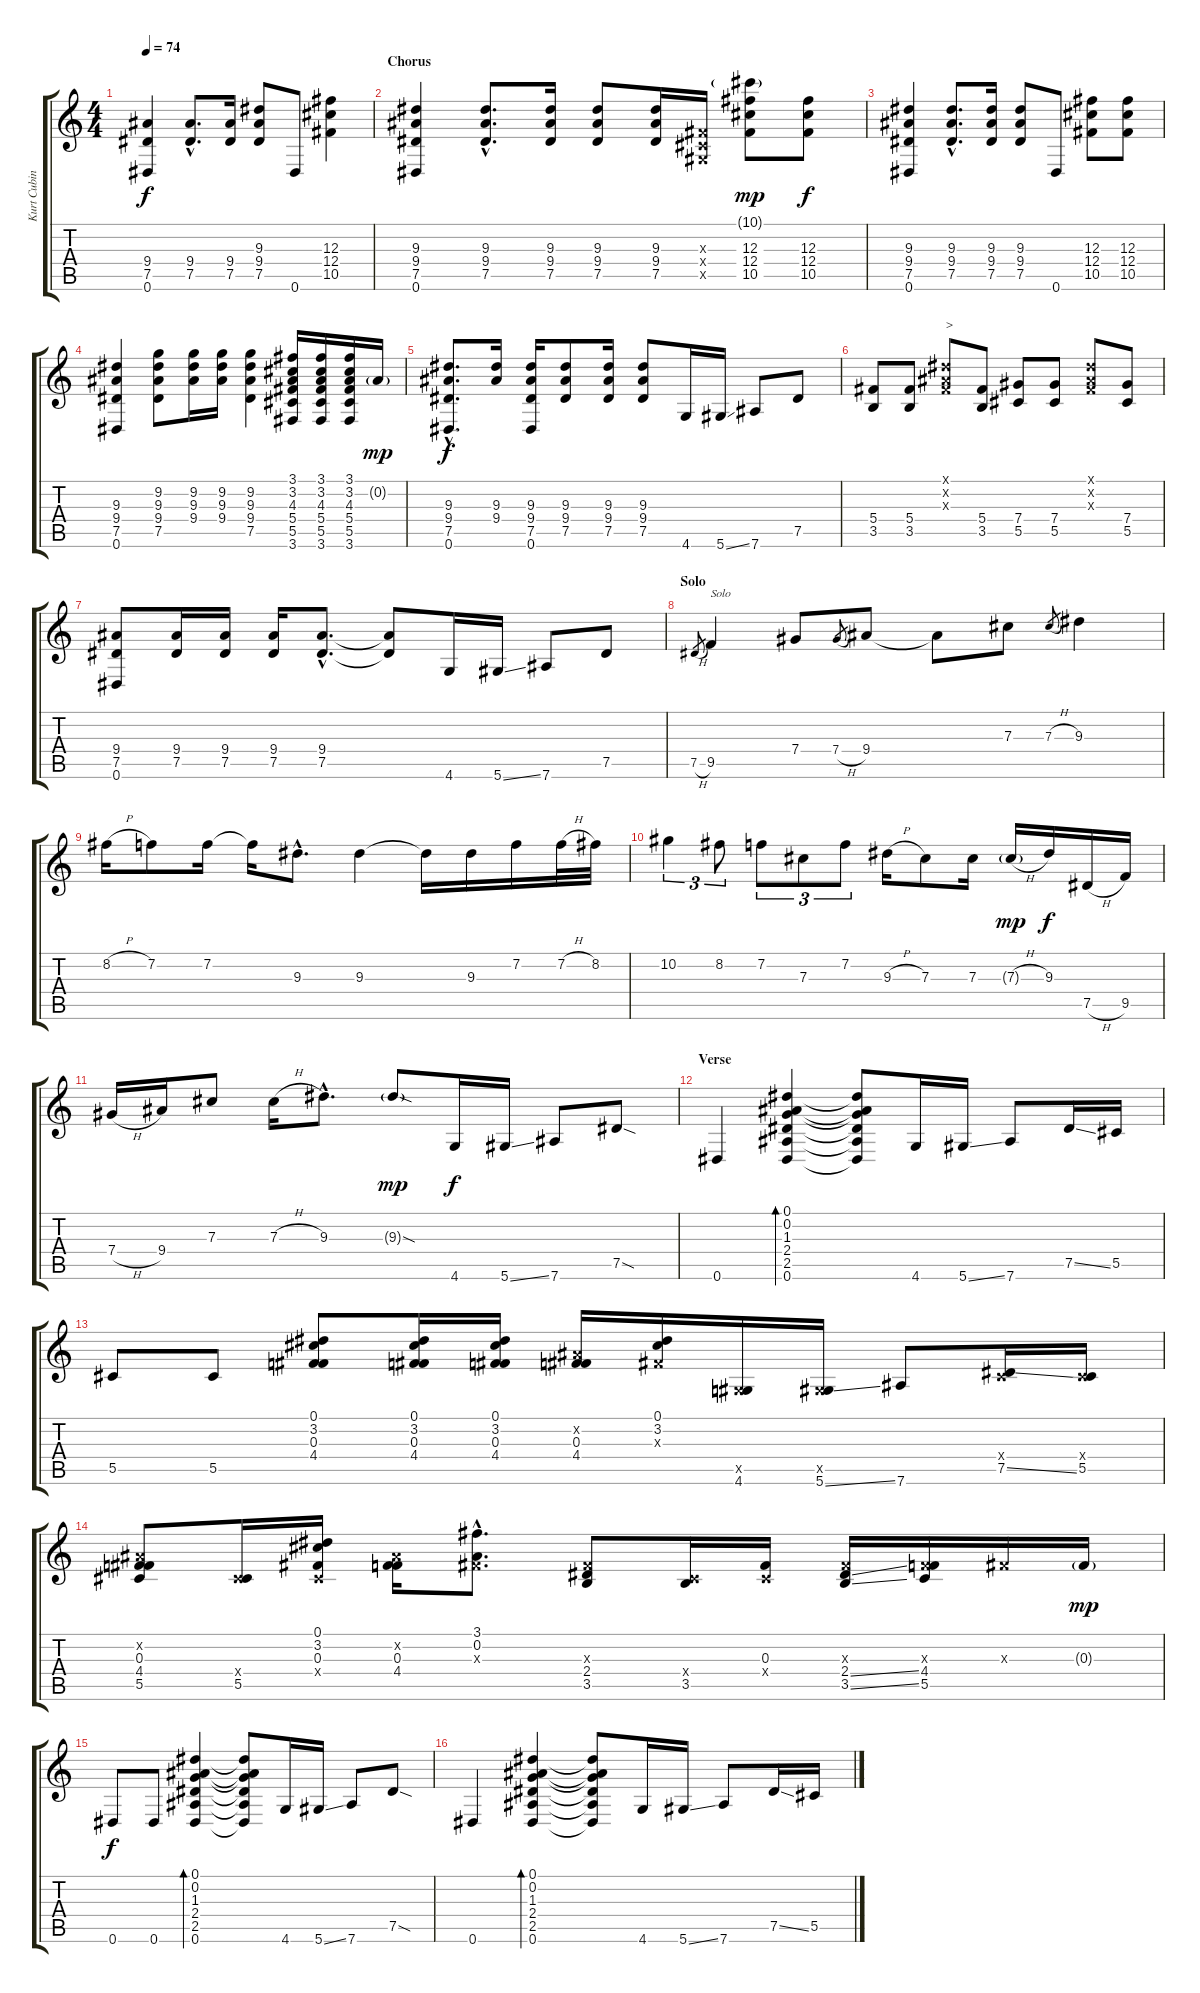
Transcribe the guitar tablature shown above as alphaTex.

\track ("Kurt Cubin" "Kurt Cubin") {instrument acousticguitarsteel}
\staff {score tabs}
\tuning (Eb4 Bb3 Gb3 Db3 Ab2 Eb2) {hide}
\ts (4 4)
\tempo 74
\clef g2
\ks c
(9.4 7.5 0.6).4{dy f} (9.4{hac} 7.5{hac}).8{d} (9.4 7.5).16 (9.3 9.4 7.5).8 0.6.8 (12.3 12.4 10.5).4 |
\section ("" "Chorus")
(9.3 9.4 7.5 0.6).4 (9.3{hac} 9.4{hac} 7.5{hac}).8{d} (9.3 9.4 7.5).16 (9.3 9.4 7.5).8 (9.3 9.4 7.5).16 (0.3{x} 0.4{x} 0.5{x}).16 (10.1{g} 12.3 12.4 10.5).8{dy mp} (12.3 12.4 10.5).8{dy f} |
(9.3 9.4 7.5 0.6).4 (9.3{hac} 9.4{hac} 7.5{hac}).8{d} (9.3 9.4 7.5).16 (9.3 9.4 7.5).8 0.6.8 (12.3 12.4 10.5).8 (12.3 12.4 10.5).8 |
(9.3 9.4 7.5 0.6).4 (9.2 9.3 9.4 7.5).8 (9.2 9.3 9.4).16 (9.2 9.3 9.4).16 (9.2 9.3 9.4 7.5).4 (3.1 3.2 4.3 5.4 5.5 3.6).16 (3.1 3.2 4.3 5.4 5.5 3.6).16 (3.1 3.2 4.3 5.4 5.5 3.6).16 0.2{g}.16{dy mp} |
(9.3{hac} 9.4{hac} 7.5{hac} 0.6{hac}).8{d dy f} (9.3 9.4).16 (9.3 9.4 7.5 0.6).16 (9.3 9.4 7.5).8 (9.3 9.4 7.5).16 (9.3 9.4 7.5).8 4.6.16 5.6{ss}.16 7.6.8 7.5.8 |
(5.4 3.5).8 (5.4 3.5).8 (0.1{x} 0.2{x} 0.3{x}).8{txt ">"} (5.4 3.5).8 (7.4 5.5).8 (7.4 5.5).8 (0.1{x} 0.2{x} 0.3{x}).8 (7.4 5.5).8 |
(9.4 7.5 0.6).8 (9.4 7.5).16 (9.4 7.5).16 (9.4 7.5).16 (9.4{hac} 7.5{hac}).8{d} (9.4{t} 7.5{t}).8 4.6.16 5.6{ss}.16 7.6.8 7.5.8 |
\section ("" "Solo")
7.5{h}.8{gr} 9.5.4{txt "Solo" volume 16} 7.4.8 7.4{h}.8{gr} 9.4.8 9.4{t}.8 7.3.8 7.3{h}.8{gr} 9.3.4 |
8.2{h}.16 7.2.8 7.2.16 7.2{t}.16 9.3{hac}.8{d} 9.3.4 9.3{t}.16 9.3.16 7.2.16 7.2{h}.32 8.2.32 |
10.2.4{tu (3 2)} 8.2.8{tu (3 2)} 7.2.8{tu (3 2)} 7.3.8{tu (3 2)} 7.2.8{tu (3 2)} 9.3{h}.16 7.3.8 7.3.16 7.3{h g}.16{dy mp} 9.3.16{dy f} 7.5{h}.16 9.5.16 |
7.4{h}.16 9.4.16 7.3.8 7.3{h}.16 9.3{hac}.8{d} 9.3{sod g}.8{dy mp} 4.6.16{dy f} 5.6{ss}.16 7.6.8 7.5{sod}.8 |
\section ("" "Verse")
0.6.4{volume 15} (0.1 0.2 1.3 2.4 2.5 0.6).4{bd 120} (0.1{t} 0.2{t} 1.3{t} 2.4{t} 2.5{t} 0.6{t}).8 4.6.16 5.6{ss}.16 7.6.8 7.5{ss}.16 5.5.16 |
5.5.8 5.5.8 (0.1 3.2 0.3 4.4).8 (0.1 3.2 0.3 4.4).16 (0.1 3.2 0.3 4.4).16 (0.2{x} 0.3 4.4).16 (0.1 3.2 0.3{x}).16 (0.5{x} 4.6).16 (0.5{x} 5.6{ss}).16 7.6.8 (0.4{x} 7.5{ss}).16 (0.4{x} 5.5).16 |
(0.2{x} 0.3 4.4 5.5).8 (0.4{x} 5.5).16 (0.1 3.2 0.3 0.4{x}).16 (0.2{x} 0.3 4.4).16 (3.1{hac} 0.2{hac} 0.3{hac x}).8{d} (0.3{x} 2.4 3.5).8 (0.4{x} 3.5).16 (0.3 0.4{x}).16 (0.3{x} 2.4{ss} 3.5{ss}).16 (0.3{x} 4.4 5.5).16 0.3{x}.16 0.3{g}.16{dy mp} |
0.6.8{dy f} 0.6.8 (0.1 0.2 1.3 2.4 2.5 0.6).4{bd 120} (0.1{t} 0.2{t} 1.3{t} 2.4{t} 2.5{t} 0.6{t}).8 4.6.16 5.6{ss}.16 7.6.8 7.5{sod}.8 |
0.6.4 (0.1 0.2 1.3 2.4 2.5 0.6).4{bd 120} (0.1{t} 0.2{t} 1.3{t} 2.4{t} 2.5{t} 0.6{t}).8 4.6.16 5.6{ss}.16 7.6.8 7.5{ss}.16 5.5.16
